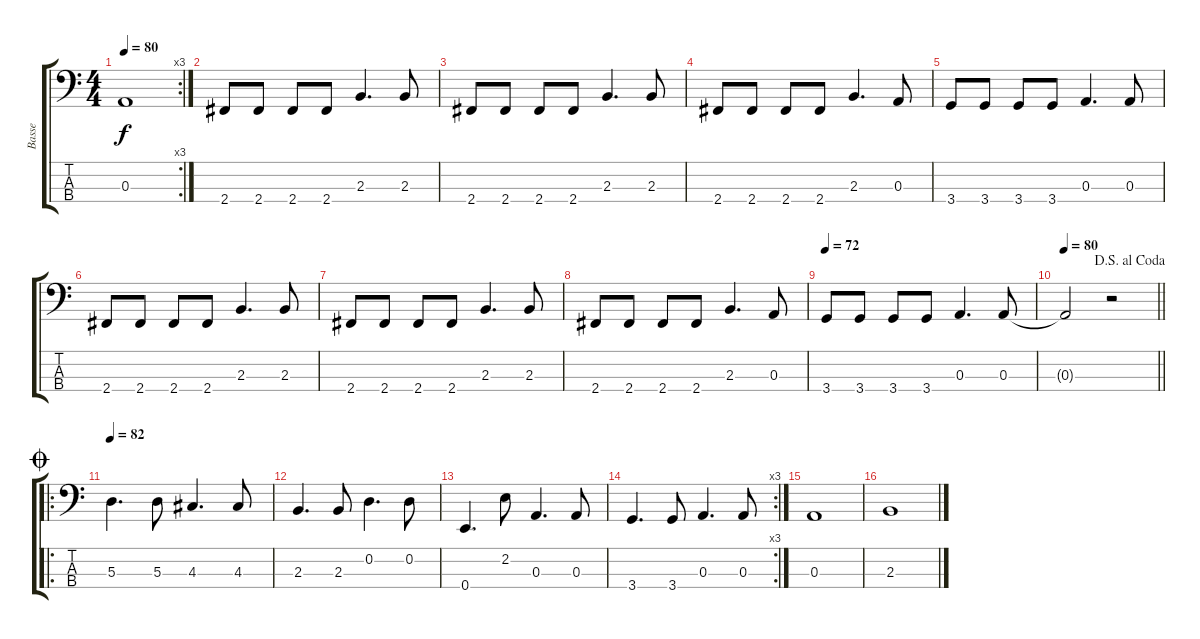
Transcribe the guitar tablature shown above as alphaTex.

\track ("Basse" "Basse") {instrument acousticbass}
\staff {score tabs}
\tuning (G2 D2 A1 E1) {hide}
\rc 3
\ts (4 4)
\tempo 80
\clef f4
\ks c
0.3.1{dy f} |
2.4.8 2.4.8 2.4.8 2.4.8 2.3.4{d} 2.3.8 |
2.4.8 2.4.8 2.4.8 2.4.8 2.3.4{d} 2.3.8 |
2.4.8 2.4.8 2.4.8 2.4.8 2.3.4{d} 0.3.8 |
3.4.8 3.4.8 3.4.8 3.4.8 0.3.4{d} 0.3.8 |
2.4.8 2.4.8 2.4.8 2.4.8 2.3.4{d} 2.3.8 |
2.4.8 2.4.8 2.4.8 2.4.8 2.3.4{d} 2.3.8 |
2.4.8 2.4.8 2.4.8 2.4.8 2.3.4{d} 0.3.8 |
\tempo 72
3.4.8 3.4.8 3.4.8 3.4.8 0.3.4{d} 0.3.8 |
\jump dalsegnoalcoda
\tempo 80
\barLineRight lightlight
0.3{t}.2 r.2 |
\ro
\jump coda
\tempo 82
5.3.4{d} 5.3.8 4.3.4{d} 4.3.8 |
2.3.4{d} 2.3.8 0.2.4{d} 0.2.8 |
0.4.4{d} 2.2.8 0.3.4{d} 0.3.8 |
\rc 3
3.4.4{d} 3.4.8 0.3.4{d} 0.3.8 |
0.3.1 |
2.3.1
